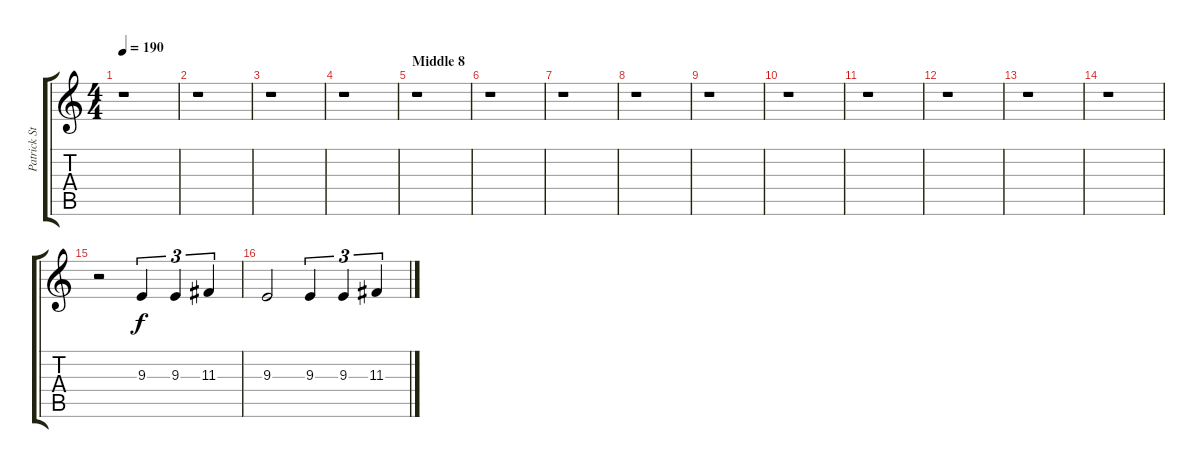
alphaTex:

\track ("Patrick Stump (Backing Vocals)" "Patrick St") {instrument oboe}
\staff {score tabs}
\tuning (E4 B3 G3 D3 A2 E2) {hide}
\ts (4 4)
\tempo 190
\clef g2
\ks c
r.1{dy f} |
r.1 |
r.1 |
r.1 |
\section ("" "Middle 8")
r.1 |
r.1 |
r.1 |
r.1 |
r.1 |
r.1 |
r.1 |
r.1 |
r.1 |
r.1 |
r.2 9.3.4{tu (3 2)} 9.3.4{tu (3 2)} 11.3.4{tu (3 2)} |
9.3.2 9.3.4{tu (3 2)} 9.3.4{tu (3 2)} 11.3.4{tu (3 2)}
